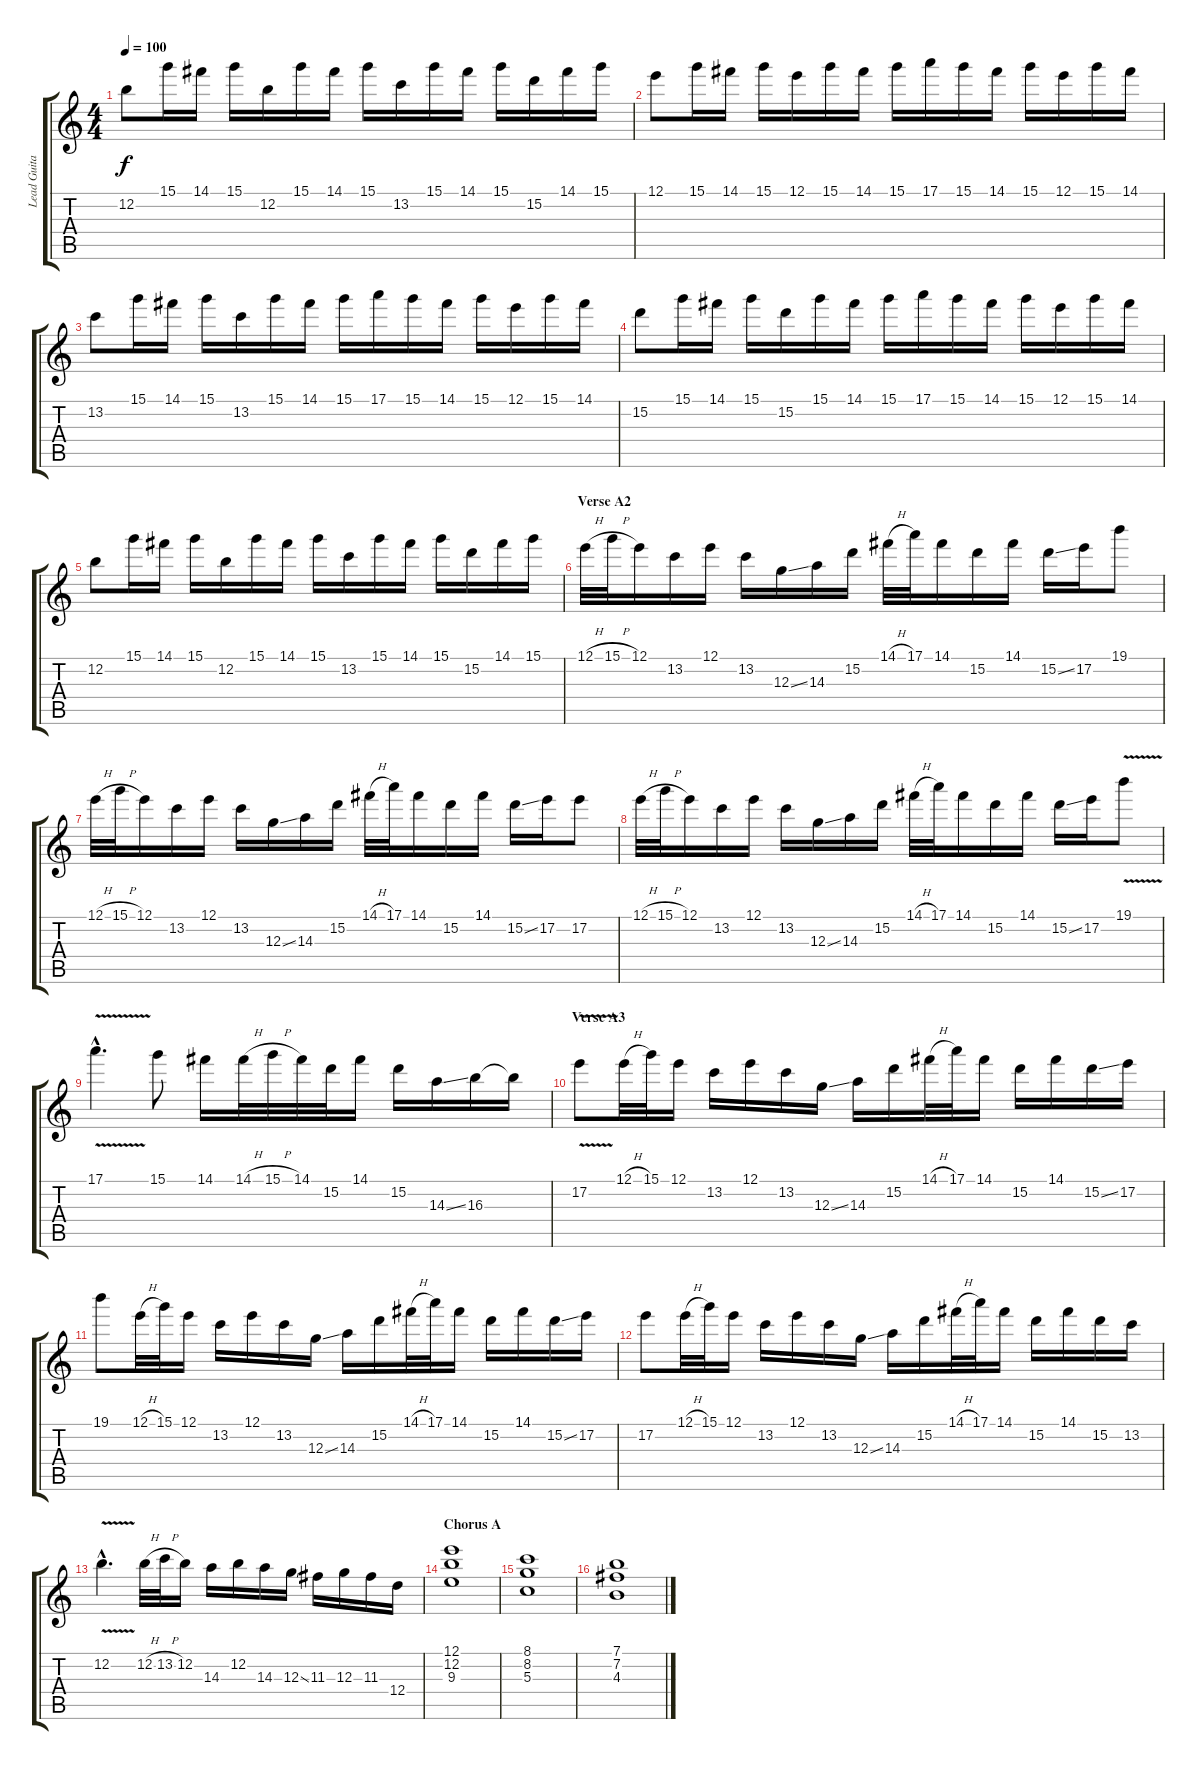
\track ("Lead Guitar" "Lead Guita") {instrument distortionguitar}
\staff {score tabs}
\tuning (E4 B3 G3 D3 A2 E2) {hide}
\ts (4 4)
\tempo 100
\clef g2
\ks c
12.2.8{dy f} 15.1.16 14.1.16 15.1.16 12.2.16 15.1.16 14.1.16 15.1.16 13.2.16 15.1.16 14.1.16 15.1.16 15.2.16 14.1.16 15.1.16 |
12.1.8 15.1.16 14.1.16 15.1.16 12.1.16 15.1.16 14.1.16 15.1.16 17.1.16 15.1.16 14.1.16 15.1.16 12.1.16 15.1.16 14.1.16 |
13.2.8 15.1.16 14.1.16 15.1.16 13.2.16 15.1.16 14.1.16 15.1.16 17.1.16 15.1.16 14.1.16 15.1.16 12.1.16 15.1.16 14.1.16 |
15.2.8 15.1.16 14.1.16 15.1.16 15.2.16 15.1.16 14.1.16 15.1.16 17.1.16 15.1.16 14.1.16 15.1.16 12.1.16 15.1.16 14.1.16 |
12.2.8 15.1.16 14.1.16 15.1.16 12.2.16 15.1.16 14.1.16 15.1.16 13.2.16 15.1.16 14.1.16 15.1.16 15.2.16 14.1.16 15.1.16 |
\section ("" "Verse A2")
12.1{h}.32 15.1{h}.32 12.1.16 13.2.16 12.1.16 13.2.16 12.3{ss}.16 14.3.16 15.2.16 14.1{h}.32 17.1.32 14.1.16 15.2.16 14.1.16 15.2{ss}.16 17.2.16 19.1.8 |
12.1{h}.32 15.1{h}.32 12.1.16 13.2.16 12.1.16 13.2.16 12.3{ss}.16 14.3.16 15.2.16 14.1{h}.32 17.1.32 14.1.16 15.2.16 14.1.16 15.2{ss}.16 17.2.16 17.2.8 |
12.1{h}.32 15.1{h}.32 12.1.16 13.2.16 12.1.16 13.2.16 12.3{ss}.16 14.3.16 15.2.16 14.1{h}.32 17.1.32 14.1.16 15.2.16 14.1.16 15.2{ss}.16 17.2.16 19.1{v}.8 |
17.1{v hac}.4{d} 15.1.8 14.1.16 14.1{h}.32 15.1{h}.32 14.1.32 15.2.32 14.1.16 15.2.16 14.3{ss}.16 16.3.16 16.3{t}.16 |
\section ("" "Verse A3")
17.2{v}.8 12.1{h}.32 15.1.32 12.1.16 13.2.16 12.1.16 13.2.16 12.3{ss}.16 14.3.16 15.2.16 14.1{h}.32 17.1.32 14.1.16 15.2.16 14.1.16 15.2{ss}.16 17.2.16 |
19.1.8 12.1{h}.32 15.1.32 12.1.16 13.2.16 12.1.16 13.2.16 12.3{ss}.16 14.3.16 15.2.16 14.1{h}.32 17.1.32 14.1.16 15.2.16 14.1.16 15.2{ss}.16 17.2.16 |
17.2.8 12.1{h}.32 15.1.32 12.1.16 13.2.16 12.1.16 13.2.16 12.3{ss}.16 14.3.16 15.2.16 14.1{h}.32 17.1.32 14.1.16 15.2.16 14.1.16 15.2.16 13.2.16 |
12.2{v hac}.4{d} 12.2{h}.32 13.2{h}.32 12.2.16 14.3.16 12.2.16 14.3.16 12.3{ss}.16 11.3.16 12.3.16 11.3.16 12.4.16 |
\section ("" "Chorus A")
(12.1 12.2 9.3).1 |
(8.1 8.2 5.3).1 |
(7.1 7.2 4.3).1
